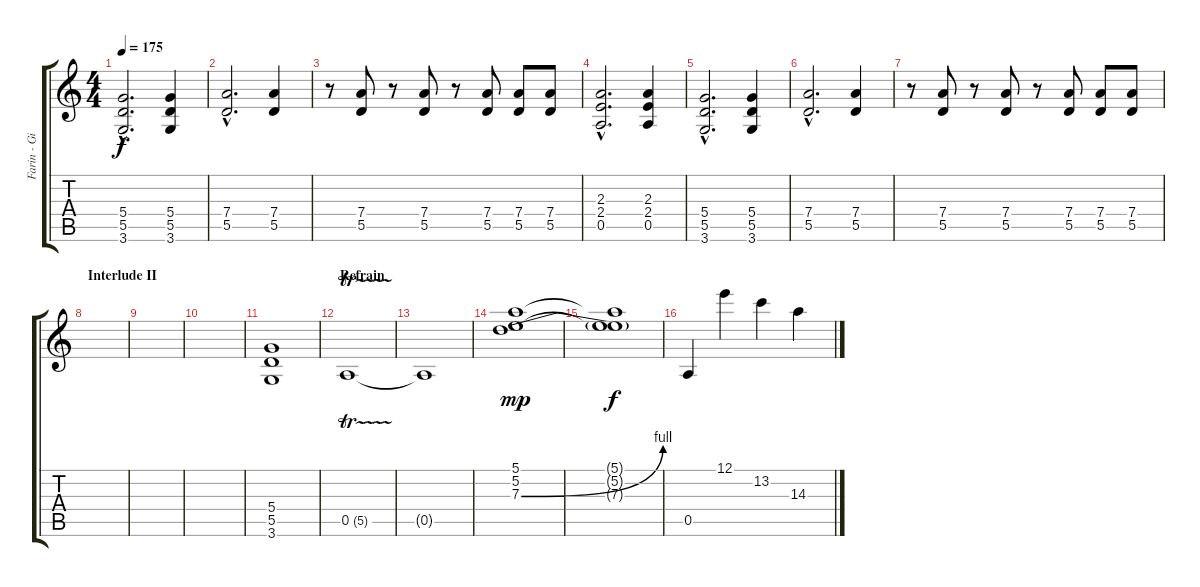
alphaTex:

\track ("Farin - Gitarre II" "Farin - Gi") {instrument distortionguitar}
\staff {score tabs}
\tuning (E4 B3 G3 D3 A2 E2) {hide}
\ts (4 4)
\tempo 175
\clef g2
\ks c
(5.4{hac} 5.5{hac} 3.6{hac}).2{d dy f} (5.4 5.5 3.6).4 |
(7.4{hac} 5.5{hac}).2{d} (7.4 5.5).4 |
r.8 (7.4 5.5).8 r.8 (7.4 5.5).8 r.8 (7.4 5.5).8 (7.4 5.5).8 (7.4 5.5).8 |
(2.3{hac} 2.4{hac} 0.5{hac}).2{d} (2.3 2.4 0.5).4 |
(5.4{hac} 5.5{hac} 3.6{hac}).2{d} (5.4 5.5 3.6).4 |
(7.4{hac} 5.5{hac}).2{d} (7.4 5.5).4 |
r.8 (7.4 5.5).8 r.8 (7.4 5.5).8 r.8 (7.4 5.5).8 (7.4 5.5).8 (7.4 5.5).8 |
\section ("" "Interlude II")
|
|
|
(5.4 5.5 3.6).1 |
\section ("" "Refrain")
0.5{tr (5 16)}.1 |
0.5{t}.1 |
(5.1 5.2 7.3{be (bend 0 0 60 4)}).1{dy mp} |
(5.1{t} 5.2{t} 7.3{t}).1{dy f} |
0.5.4 12.1.4 13.2.4 14.3.4
